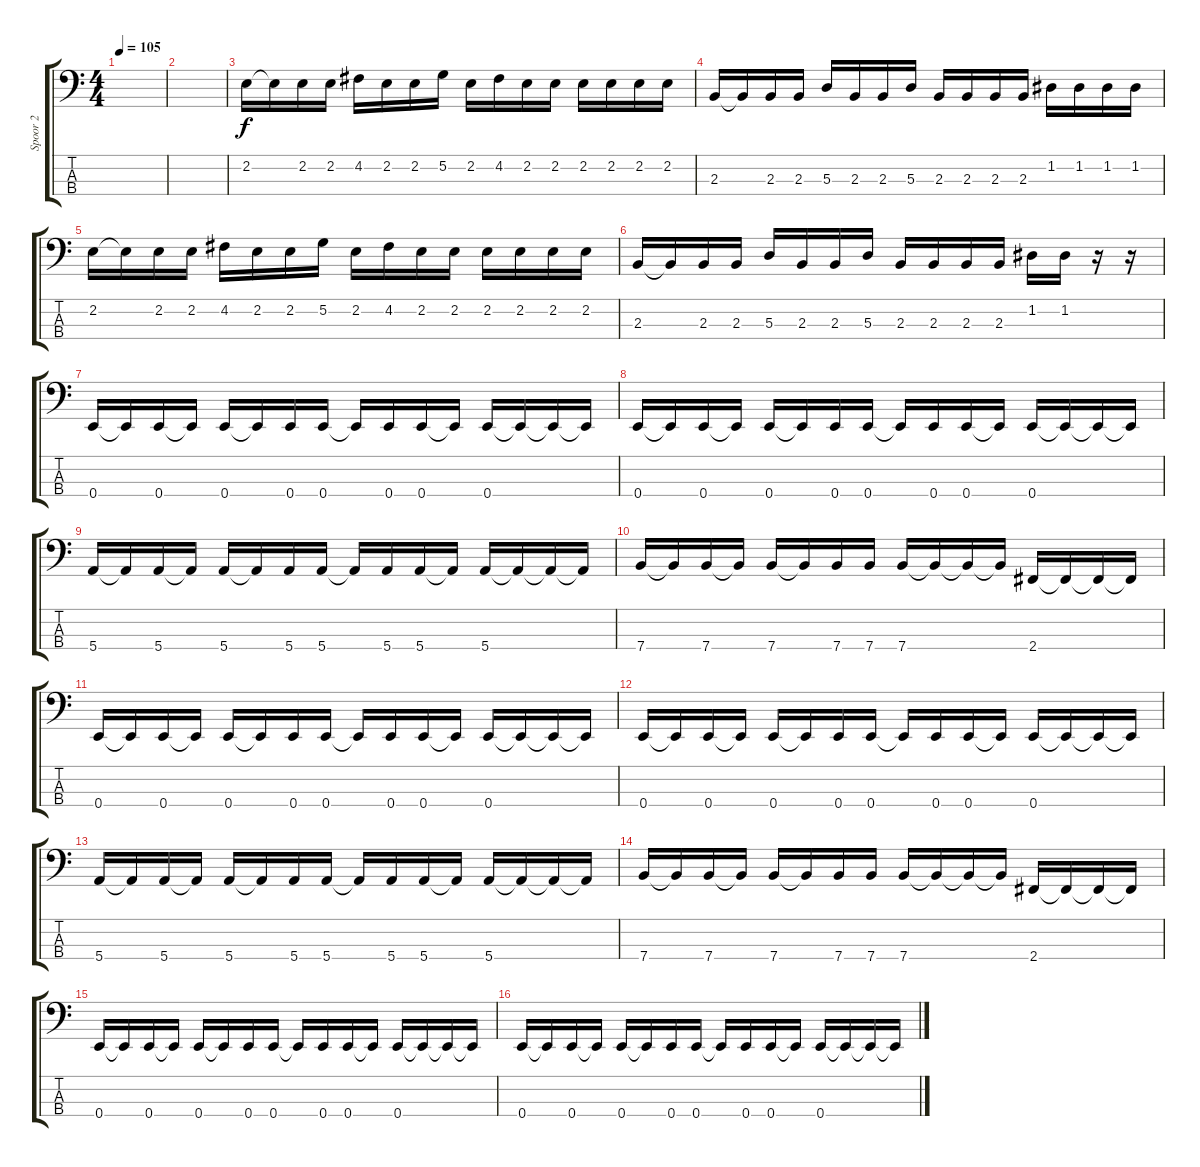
\track ("Spoor 2" "Spoor 2") {instrument electricbassfinger}
\staff {score tabs}
\tuning (G2 D2 A1 E1) {hide}
\ts (4 4)
\tempo 105
\clef f4
\ks c
|
|
2.2.16 2.2{t}.16 2.2.16 2.2.16 4.2.16 2.2.16 2.2.16 5.2.16 2.2.16 4.2.16 2.2.16 2.2.16 2.2.16 2.2.16 2.2.16 2.2.16 |
2.3.16 2.3{t}.16 2.3.16 2.3.16 5.3.16 2.3.16 2.3.16 5.3.16 2.3.16 2.3.16 2.3.16 2.3.16 1.2.16 1.2.16 1.2.16 1.2.16 |
2.2.16 2.2{t}.16 2.2.16 2.2.16 4.2.16 2.2.16 2.2.16 5.2.16 2.2.16 4.2.16 2.2.16 2.2.16 2.2.16 2.2.16 2.2.16 2.2.16 |
2.3.16 2.3{t}.16 2.3.16 2.3.16 5.3.16 2.3.16 2.3.16 5.3.16 2.3.16 2.3.16 2.3.16 2.3.16 1.2.16 1.2.16 r.16 r.16 |
0.4.16 0.4{t}.16 0.4.16 0.4{t}.16 0.4.16 0.4{t}.16 0.4.16 0.4.16 0.4{t}.16 0.4.16 0.4.16 0.4{t}.16 0.4.16 0.4{t}.16 0.4{t}.16 0.4{t}.16 |
0.4.16 0.4{t}.16 0.4.16 0.4{t}.16 0.4.16 0.4{t}.16 0.4.16 0.4.16 0.4{t}.16 0.4.16 0.4.16 0.4{t}.16 0.4.16 0.4{t}.16 0.4{t}.16 0.4{t}.16 |
5.4.16 5.4{t}.16 5.4.16 5.4{t}.16 5.4.16 5.4{t}.16 5.4.16 5.4.16 5.4{t}.16 5.4.16 5.4.16 5.4{t}.16 5.4.16 5.4{t}.16 5.4{t}.16 5.4{t}.16 |
7.4.16 7.4{t}.16 7.4.16 7.4{t}.16 7.4.16 7.4{t}.16 7.4.16 7.4.16 7.4.16 7.4{t}.16 7.4{t}.16 7.4{t}.16 2.4.16 2.4{t}.16 2.4{t}.16 2.4{t}.16 |
0.4.16 0.4{t}.16 0.4.16 0.4{t}.16 0.4.16 0.4{t}.16 0.4.16 0.4.16 0.4{t}.16 0.4.16 0.4.16 0.4{t}.16 0.4.16 0.4{t}.16 0.4{t}.16 0.4{t}.16 |
0.4.16 0.4{t}.16 0.4.16 0.4{t}.16 0.4.16 0.4{t}.16 0.4.16 0.4.16 0.4{t}.16 0.4.16 0.4.16 0.4{t}.16 0.4.16 0.4{t}.16 0.4{t}.16 0.4{t}.16 |
5.4.16 5.4{t}.16 5.4.16 5.4{t}.16 5.4.16 5.4{t}.16 5.4.16 5.4.16 5.4{t}.16 5.4.16 5.4.16 5.4{t}.16 5.4.16 5.4{t}.16 5.4{t}.16 5.4{t}.16 |
7.4.16 7.4{t}.16 7.4.16 7.4{t}.16 7.4.16 7.4{t}.16 7.4.16 7.4.16 7.4.16 7.4{t}.16 7.4{t}.16 7.4{t}.16 2.4.16 2.4{t}.16 2.4{t}.16 2.4{t}.16 |
0.4.16 0.4{t}.16 0.4.16 0.4{t}.16 0.4.16 0.4{t}.16 0.4.16 0.4.16 0.4{t}.16 0.4.16 0.4.16 0.4{t}.16 0.4.16 0.4{t}.16 0.4{t}.16 0.4{t}.16 |
0.4.16 0.4{t}.16 0.4.16 0.4{t}.16 0.4.16 0.4{t}.16 0.4.16 0.4.16 0.4{t}.16 0.4.16 0.4.16 0.4{t}.16 0.4.16 0.4{t}.16 0.4{t}.16 0.4{t}.16
